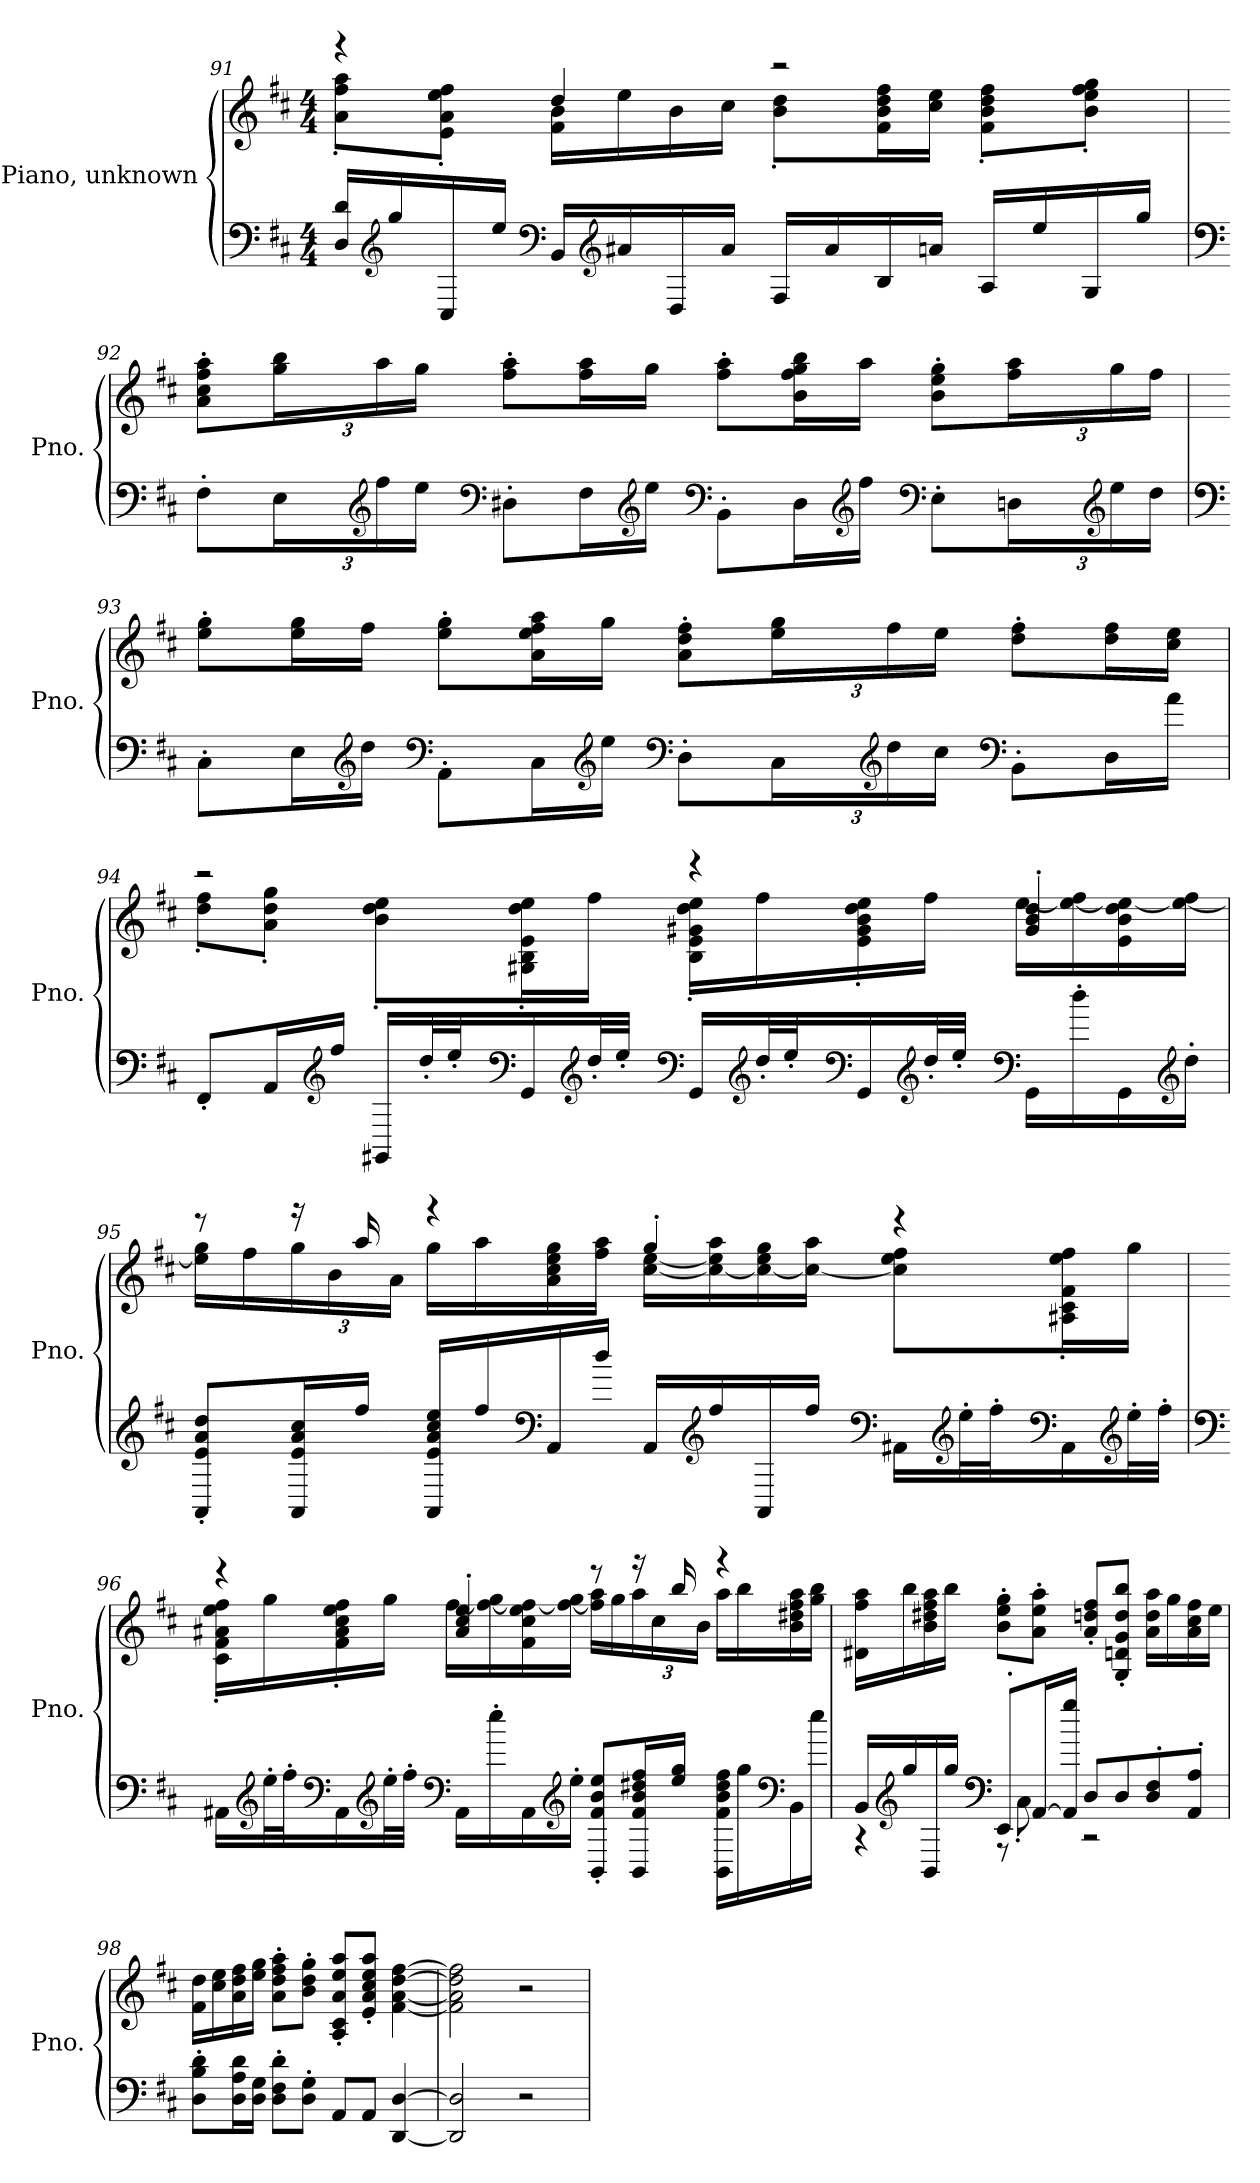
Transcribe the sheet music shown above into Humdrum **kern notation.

**kern	**kern
*part1	*part1
*staff2	*staff1
*I"Piano, unknown	*
*I'Pno.	*
!!LO:LB:g=z
*clefF4	*clefG2
*k[f#c#]	*k[f#c#]
*M4/4	*M4/4
=91	=91
*	*^
16D/ 16d/LL	4r	8a\' 8ff#\' 8aa\'L
*clefG2	*	*
16gg/	.	.
16C#/	.	8e\' 8a\' 8ee\' 8ff#\'J
16ee/JJ	.	.
*clefF4	*	*
16BB/LL	4dd/	16f#\ 16b\LL
*clefG2	*	*
16a#X/	.	16ee\
16D/	.	16b\
16a#/JJ	.	16cc#\JJ
16F#/LL	2r	8b\' 8dd\'L
16a#/	.	.
16B/	.	16f#\ 16b\ 16dd\ 16ff#\L
16an/JJ	.	16cc#\ 16ee\JJ
16A/LL	.	8f#\' 8b\' 8dd\' 8ff#\'L
16ee/	.	.
16G/	.	8b\' 8ee\' 8ff#\' 8gg\'J
16gg/JJ	.	.
*	*v	*v
!!LO:LB:g=z
=92	=92
*clefF4	*
8F#'\L	8a\' 8cc#\' 8ff#\' 8aa\'L
*Xbrackettup	*Xbrackettup
24E\L	24gg\ 24bb\L
*clefG2	*
24ff#\	24aa\
24ee\JJ	24gg\JJ
*clefF4	*
8D#X'\L	8ff#\' 8aa\'L
16F#\L	16ff#\ 16aa\L
*clefG2	*
16ee\JJ	16gg\JJ
*clefF4	*
8BB'\L	8ff#\' 8aa\'L
16D#\L	16b\ 16ff#\ 16gg\ 16bb\L
*clefG2	*
16ff#\JJ	16aa\JJ
*clefF4	*
8E'\L	8b\' 8ee\' 8gg\'L
24Dn\L	24ff#\ 24aa\L
*clefG2	*
24ee\	24gg\
24dd\JJ	24ff#\JJ
!!LO:PB:g=z
=93	=93
*clefF4	*
8C#'\L	8ee\' 8gg\'L
16E\L	16ee\ 16gg\L
*clefG2	*
16dd\JJ	16ff#\JJ
*clefF4	*
8AA'\L	8ee\' 8gg\'L
16C#\L	16a\ 16ee\ 16ff#\ 16aa\L
*clefG2	*
16ee\JJ	16gg\JJ
*clefF4	*
8D'\L	8a\' 8dd\' 8ff#\'L
24C#\L	24ee\ 24gg\L
*clefG2	*
24dd\	24ff#\
24cc#\JJ	24ee\JJ
*clefF4	*
8BB'\L	8dd\' 8ff#\'L
16D\L	16dd\ 16ff#\L
16a\JJ	16cc#\ 16ee\JJ
!!LO:LB:g=z
=94	=94
*	*^
8FF#'/L	2r	8dd\' 8ff#\'L
16AA/L	.	8a\' 8dd\' 8gg\'J
*clefG2	*	*
16ff#/JJ	.	.
16GG#X/LL	.	8b\' 8dd\' 8ee\'L
32dd'/L	.	.
32ee'/J	.	.
*clefF4	*	*
16GG#/	.	16G#X\' 16B\' 16e\' 16dd\' 16ee\'L
*clefG2	*	*
32dd'/L	.	16ff#\JJ
32ee'/JJJ	.	.
*clefF4	*	*
16GG#/LL	4r	16B\' 16e\' 16g#X\' 16dd\' 16ee\'LL
*clefG2	*	*
32dd'/L	.	16ff#\
32ee'/J	.	.
*clefF4	*	*
16GG#/	.	16e\' 16g#\' 16b\' 16dd\' 16ee\'
*clefG2	*	*
32dd'/L	.	16ff#\JJ
32ee'/JJJ	.	.
*clefF4	*	*
16GG#\LL	4g#/' 4b/' 4dd/'	[16ee\LL
16dd'\	.	16ee\_ 16ff#\
16GG#\	.	16e\ 16b\ 16dd\ 16ee\_
*clefG2	*	*
16dd'\JJ	.	16ee\_ 16ff#\JJ
!!LO:LB:g=z	!!
=95	=95	=95
8AA/' 8e/' 8a/' 8dd/'L	8r	16ee\] 16gg\LL
.	.	16ff#\
16AA/ 16e/ 16a/ 16cc#/L	16r	24gg\
.	.	24b\
16ff#/JJ	16aa/	.
.	.	24a\JJ
16AA/ 16e/ 16a/ 16cc#/ 16ee/LL	4r	16gg\LL
16ff#/	.	16aa\
*clefF4	*	*
16AA/	.	16a\ 16cc#\ 16ee\ 16gg\
16dd/JJ	.	16ff#\ 16aa\JJ
16AA/LL	4gg'/	[16cc#\ [16ee\LL
*clefG2	*	*
16ff#/	.	16cc#\_ 16ee\] 16aa\
16AA/	.	16cc#\_ 16ee\ 16gg\
16ff#/JJ	.	16cc#\_ 16aa\JJ
*clefF4	*	*
16AA#X\LL	4r	8cc#\] 8ee\ 8ff#\L
*clefG2	*	*
32ee'\L	.	.
32ff#'\J	.	.
*clefF4	*	*
16AA#\	.	16A#X\' 16c#\' 16f#\' 16ee\' 16ff#\'L
*clefG2	*	*
32ee'\L	.	16gg\JJ
32ff#'\JJJ	.	.
!!LO:LB:g=z	!!
=96	=96	=96
*clefF4	*	*
16AA#X\LL	4r	16c#\' 16f#\' 16a#X\' 16ee\' 16ff#\'LL
*clefG2	*	*
32ee'\L	.	16gg\
32ff#'\J	.	.
*clefF4	*	*
16AA#\	.	16f#\' 16a#\' 16cc#\' 16ee\' 16ff#\'
*clefG2	*	*
32ee'\L	.	16gg\JJ
32ff#'\JJJ	.	.
*clefF4	*	*
16AA#\LL	4a#/' 4cc#/' 4ee/'	[16ff#\LL
16ee'\	.	16ff#\_ 16gg\
16AA#\	.	16f#\ 16cc#\ 16ee\ 16ff#\_
*clefG2	*	*
16ee'\JJ	.	16ff#\_ 16gg\JJ
8BB/' 8f#/' 8b/' 8ee/'L	8r	16ff#\] 16aa\LL
.	.	16gg\
16BB/ 16f#/ 16b/ 16dd#X/ 16ff#/L	16r	24aa\
.	.	24cc#\
16ee/ 16gg/JJ	16bb/	.
.	.	24b\JJ
16BB\ 16f#\ 16b\ 16dd#\ 16ff#\LL	4r	16aa\LL
16gg\	.	16bb\
*clefF4	*	*
16BB\	.	16b\ 16dd#X\ 16ff#\ 16aa\
16ee\JJ	.	16gg\ 16bb\JJ
*	*v	*v
!!LO:LB:g=z
=97	=97
*^	*
16BB/LL	4r	16d#X\ 16ff#\ 16aa\LL
*clefG2	*	*
16gg/	.	16bb\
16BB/	.	16b\ 16dd#X\ 16ff#\ 16aa\
16gg/JJ	.	16bb\JJ
*clefF4	*	*
8EE'/L	8r	8b\' 8ee\' 8gg\'L
[16AA/L	8C#'\	8a\' 8ee\' 8aa\'J
16AA/] 16gg/JJ	.	.
8D/L	2r	8a/' 8ddn/' 8ff#/'L
8D/	.	8G/' 8dn/' 8g/' 8dd/' 8bb/'J
8D/' 8F#/'	.	16a\ 16dd\ 16aa\LL
.	.	16gg\
8AA/' 8A/'J	.	16a\ 16cc#\ 16ff#\
.	.	16ee\JJ
*v	*v	*
=98	=98
8D\' 8B\' 8d\'L	16f#\ 16dd\LL
.	16cc#\ 16ee\
16D\ 16A\ 16d\L	16a\ 16dd\ 16ff#\
16D\ 16G\JJ	16ee\ 16gg\JJ
8D\' 8F#\' 8d\'L	8a\' 8dd\' 8ff#\' 8aa\'L
8D\' 8G\'J	8b\' 8dd\' 8gg\'J
8AA/L	8A/' 8c#/' 8a/' 8ee/' 8aa/'L
8AA/J	8e/' 8a/' 8cc#/' 8ee/' 8aa/'J
[4DD/ [4D/	[4f#\ [4a\ [4dd\ [4ff#\
=99	=99
2DD/] 2D/]	2f#\] 2a\] 2dd\] 2ff#\]
2r	2r
=	=
*-	*-
